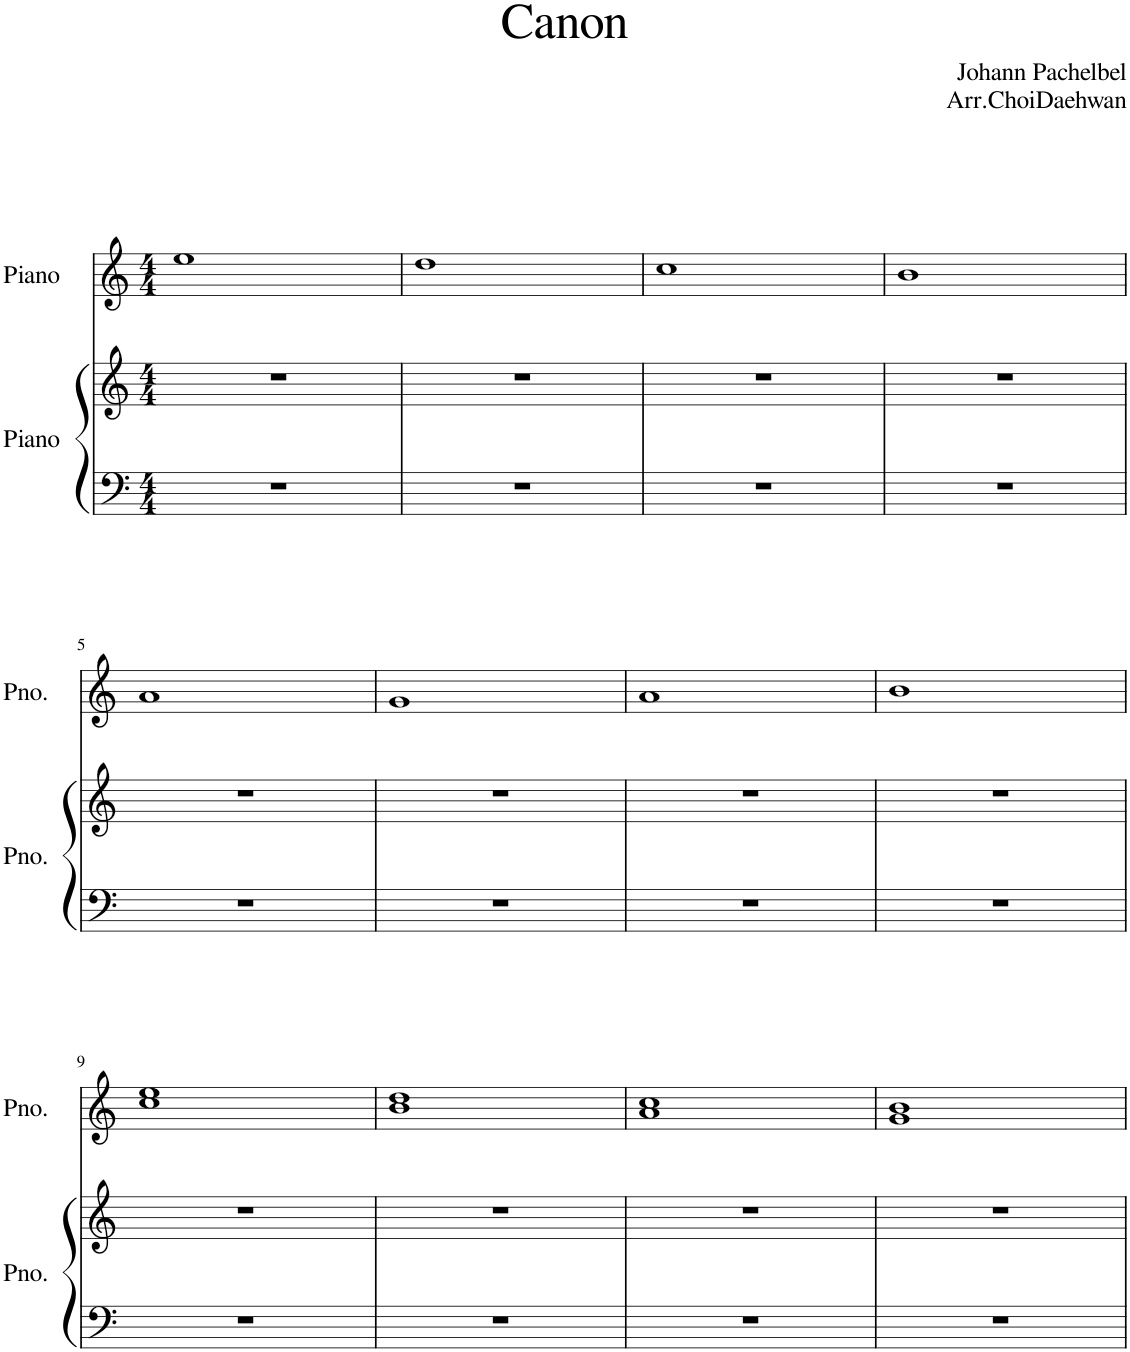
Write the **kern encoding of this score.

**kern	**kern	**kern
*part2	*part2	*part1
*staff3	*staff2	*staff1
*I"Piano	*	*I"Piano
*I'Pno.	*	*I'Pno.
*clefF4	*clefG2	*clefG2
*k[]	*k[]	*k[]
*M4/4	*M4/4	*M4/4
=1	=1	=1
1r	1r	1ee
=2	=2	=2
1r	1r	1dd
=3	=3	=3
1r	1r	1cc
=4	=4	=4
1r	1r	1b
!!LO:LB:g=z
=5	=5	=5
1r	1r	1a
=6	=6	=6
1r	1r	1g
=7	=7	=7
1r	1r	1a
=8	=8	=8
1r	1r	1b
!!LO:LB:g=z
=9	=9	=9
1r	1r	1cc 1ee
=10	=10	=10
1r	1r	1b 1dd
=11	=11	=11
1r	1r	1a 1cc
=12	=12	=12
1r	1r	1g 1b
=	=	=
*-	*-	*-
